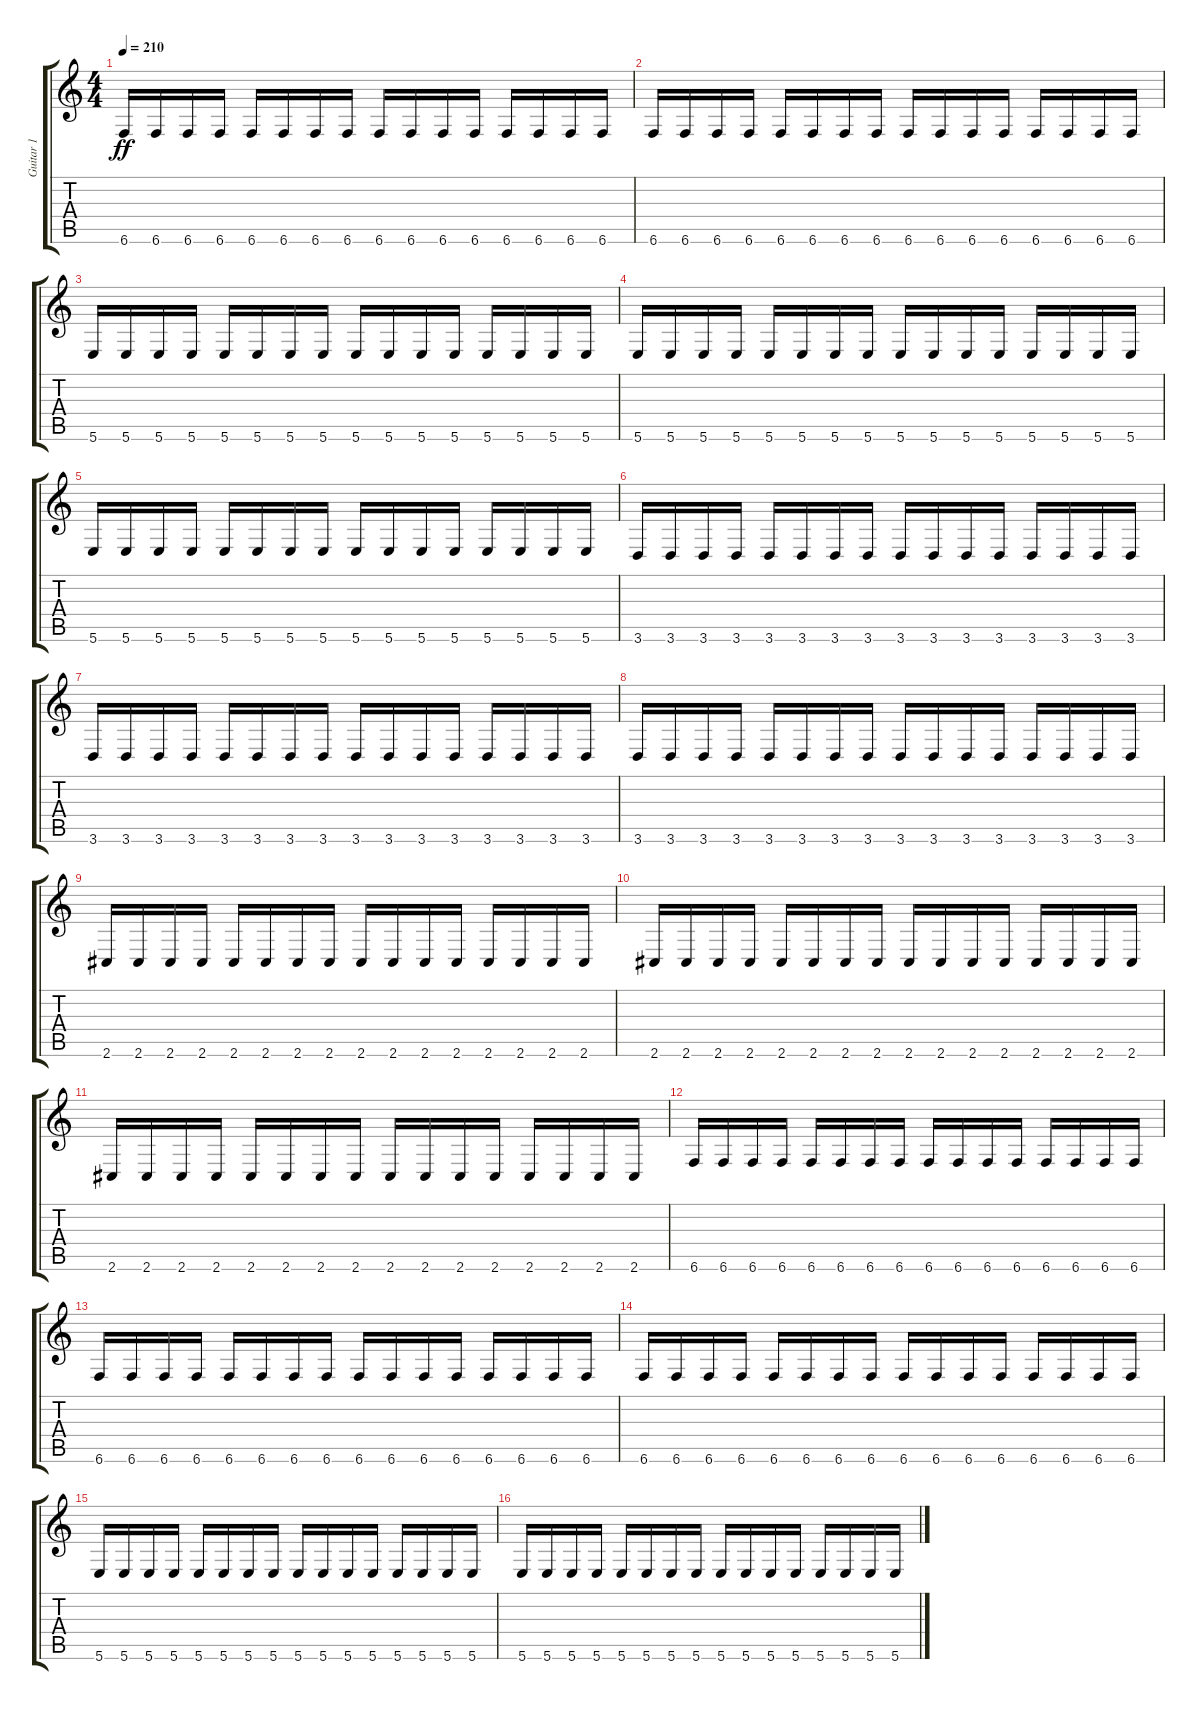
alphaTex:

\track ("Guitar 1" "Guitar 1") {instrument distortionguitar}
\staff {score tabs}
\tuning (B3 Gb3 D3 A2 E2 B1) {hide}
\ts (4 4)
\tempo 210
\clef g2
\ks c
6.6.16{dy ff} 6.6.16 6.6.16 6.6.16 6.6.16 6.6.16 6.6.16 6.6.16 6.6.16 6.6.16 6.6.16 6.6.16 6.6.16 6.6.16 6.6.16 6.6.16 |
6.6.16 6.6.16 6.6.16 6.6.16 6.6.16 6.6.16 6.6.16 6.6.16 6.6.16 6.6.16 6.6.16 6.6.16 6.6.16 6.6.16 6.6.16 6.6.16 |
5.6.16 5.6.16 5.6.16 5.6.16 5.6.16 5.6.16 5.6.16 5.6.16 5.6.16 5.6.16 5.6.16 5.6.16 5.6.16 5.6.16 5.6.16 5.6.16 |
5.6.16 5.6.16 5.6.16 5.6.16 5.6.16 5.6.16 5.6.16 5.6.16 5.6.16 5.6.16 5.6.16 5.6.16 5.6.16 5.6.16 5.6.16 5.6.16 |
5.6.16 5.6.16 5.6.16 5.6.16 5.6.16 5.6.16 5.6.16 5.6.16 5.6.16 5.6.16 5.6.16 5.6.16 5.6.16 5.6.16 5.6.16 5.6.16 |
3.6.16 3.6.16 3.6.16 3.6.16 3.6.16 3.6.16 3.6.16 3.6.16 3.6.16 3.6.16 3.6.16 3.6.16 3.6.16 3.6.16 3.6.16 3.6.16 |
3.6.16 3.6.16 3.6.16 3.6.16 3.6.16 3.6.16 3.6.16 3.6.16 3.6.16 3.6.16 3.6.16 3.6.16 3.6.16 3.6.16 3.6.16 3.6.16 |
3.6.16 3.6.16 3.6.16 3.6.16 3.6.16 3.6.16 3.6.16 3.6.16 3.6.16 3.6.16 3.6.16 3.6.16 3.6.16 3.6.16 3.6.16 3.6.16 |
2.6.16 2.6.16 2.6.16 2.6.16 2.6.16 2.6.16 2.6.16 2.6.16 2.6.16 2.6.16 2.6.16 2.6.16 2.6.16 2.6.16 2.6.16 2.6.16 |
2.6.16 2.6.16 2.6.16 2.6.16 2.6.16 2.6.16 2.6.16 2.6.16 2.6.16 2.6.16 2.6.16 2.6.16 2.6.16 2.6.16 2.6.16 2.6.16 |
2.6.16 2.6.16 2.6.16 2.6.16 2.6.16 2.6.16 2.6.16 2.6.16 2.6.16 2.6.16 2.6.16 2.6.16 2.6.16 2.6.16 2.6.16 2.6.16 |
6.6.16 6.6.16 6.6.16 6.6.16 6.6.16 6.6.16 6.6.16 6.6.16 6.6.16 6.6.16 6.6.16 6.6.16 6.6.16 6.6.16 6.6.16 6.6.16 |
6.6.16 6.6.16 6.6.16 6.6.16 6.6.16 6.6.16 6.6.16 6.6.16 6.6.16 6.6.16 6.6.16 6.6.16 6.6.16 6.6.16 6.6.16 6.6.16 |
6.6.16 6.6.16 6.6.16 6.6.16 6.6.16 6.6.16 6.6.16 6.6.16 6.6.16 6.6.16 6.6.16 6.6.16 6.6.16 6.6.16 6.6.16 6.6.16 |
5.6.16 5.6.16 5.6.16 5.6.16 5.6.16 5.6.16 5.6.16 5.6.16 5.6.16 5.6.16 5.6.16 5.6.16 5.6.16 5.6.16 5.6.16 5.6.16 |
5.6.16 5.6.16 5.6.16 5.6.16 5.6.16 5.6.16 5.6.16 5.6.16 5.6.16 5.6.16 5.6.16 5.6.16 5.6.16 5.6.16 5.6.16 5.6.16
